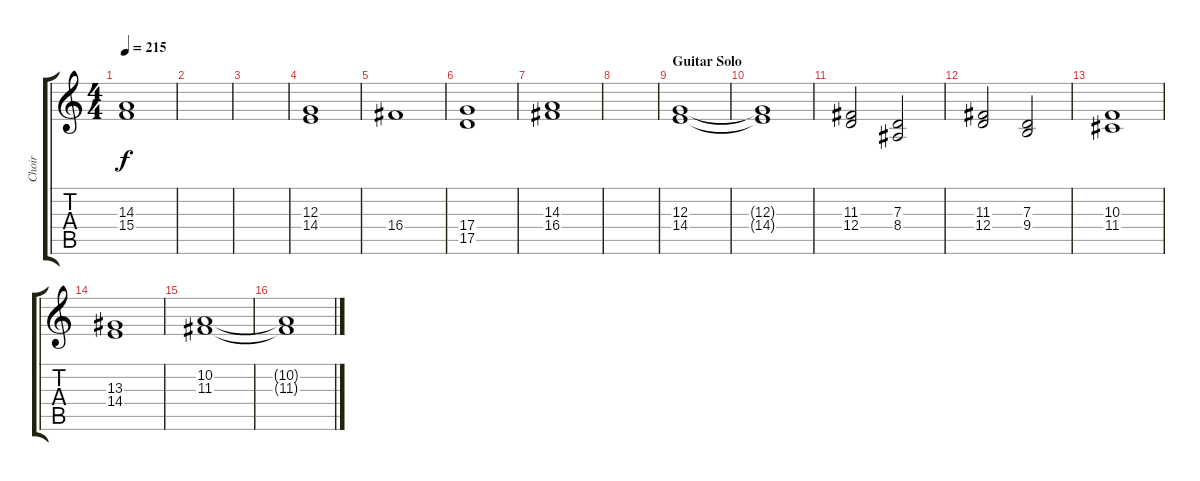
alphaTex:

\track ("Choir" "Choir") {instrument choiraahs}
\staff {score tabs}
\tuning (E4 B3 G3 D3 A2 E2) {hide}
\ts (4 4)
\tempo 215
\clef g2
\ks c
(14.3 15.4).1{dy f} |
|
|
(12.3 14.4).1 |
16.4.1 |
(17.4 17.5).1 |
(14.3 16.4).1 |
|
\section ("" "Guitar Solo")
(12.3 14.4).1{volume 8} |
(12.3{t} 14.4{t}).1 |
(11.3 12.4).2 (7.3 8.4).2 |
(11.3 12.4).2 (7.3 9.4).2 |
(10.3 11.4).1 |
(13.3 14.4).1 |
(10.2 11.3).1{volume 8} |
(10.2{t} 11.3{t}).1
